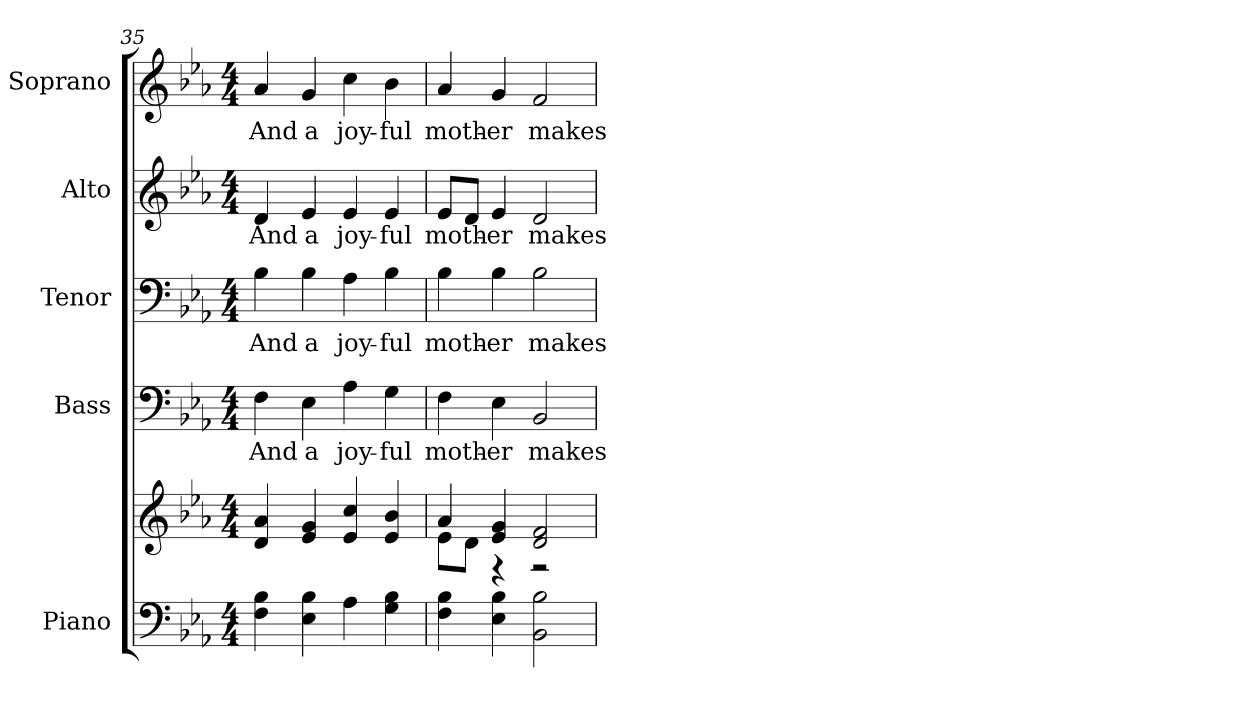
**kern	**kern	**kern	**text	**kern	**text	**kern	**text	**kern	**text
*part5	*part5	*part4	*part4	*part3	*part3	*part2	*part2	*part1	*part1
*staff6	*staff5	*staff4	*staff4	*staff3	*staff3	*staff2	*staff2	*staff1	*staff1
*I"Piano	*	*I"Bass	*	*I"Tenor	*	*I"Alto	*	*I"Soprano	*
*I'Pno.	*	*I'B.	*	*I'T.	*	*I'A.	*	*I'S.	*
*clefF4	*clefG2	*clefF4	*	*clefF4	*	*clefG2	*	*clefG2	*
*k[b-e-a-]	*k[b-e-a-]	*k[b-e-a-]	*	*k[b-e-a-]	*	*k[b-e-a-]	*	*k[b-e-a-]	*
*E-:	*E-:	*E-:	*	*E-:	*	*E-:	*	*E-:	*
*M4/4	*M4/4	*M4/4	*	*M4/4	*	*M4/4	*	*M4/4	*
=35	=35	=35	=35	=35	=35	=35	=35	=35	=35
!	!	!	!LO:LY:b:color=#000000	!	!	!	!	!	!
!	!	!	!	!	!LO:LY:b:color=#000000	!	!	!	!
!	!	!	!	!	!	!	!LO:LY:b:color=#000000	!	!
!	!	!	!	!	!	!	!	!	!LO:LY:b:color=#000000
4Fi\ 4B-i	4di/ 4a-i	4Fi\	And	4B-i\	And	4di/	And	4a-i/	And
!	!	!	!LO:LY:b:color=#000000	!	!	!	!	!	!
!	!	!	!	!	!LO:LY:b:color=#000000	!	!	!	!
!	!	!	!	!	!	!	!LO:LY:b:color=#000000	!	!
!	!	!	!	!	!	!	!	!	!LO:LY:b:color=#000000
4E-i\ 4B-i	4e-i/ 4gi	4E-i\	a	4B-i\	a	4e-i/	a	4gi/	a
!	!	!	!LO:LY:b:color=#000000	!	!	!	!	!	!
!	!	!	!	!	!LO:LY:b:color=#000000	!	!	!	!
!	!	!	!	!	!	!	!LO:LY:b:color=#000000	!	!
!	!	!	!	!	!	!	!	!	!LO:LY:b:color=#000000
4A-i\	4e-i/ 4cci	4A-i\	joy-	4A-i\	joy-	4e-i/	joy-	4cci\	joy-
!	!	!	!LO:LY:b:color=#000000	!	!	!	!	!	!
!	!	!	!	!	!LO:LY:b:color=#000000	!	!	!	!
!	!	!	!	!	!	!	!LO:LY:b:color=#000000	!	!
!	!	!	!	!	!	!	!	!	!LO:LY:b:color=#000000
4Gi\ 4B-i	4e-i/ 4b-i	4Gi\	-ful	4B-i\	-ful	4e-i/	-ful	4b-i\	-ful
=36	=36	=36	=36	=36	=36	=36	=36	=36	=36
*	*^	*	*	*	*	*	*	*	*
!	!	!	!	!LO:LY:b:color=#000000	!	!	!	!	!	!
!	!	!	!	!	!	!LO:LY:b:color=#000000	!	!	!	!
!	!	!	!	!	!	!	!	!LO:LY:b:color=#000000	!	!
!	!	!	!	!	!	!	!	!	!	!LO:LY:b:color=#000000
4Fi\ 4B-i	4a-i/	8e-i\L	4Fi\	moth-	4B-i\	moth-	8e-i/L	moth-	4a-i/	moth-
.	.	8di\J	.	.	.	.	8di/J	.	.	.
!	!	!	!	!LO:LY:b:color=#000000	!	!	!	!	!	!
!	!	!	!	!	!	!LO:LY:b:color=#000000	!	!	!	!
!	!	!	!	!	!	!	!	!LO:LY:b:color=#000000	!	!
!	!	!	!	!	!	!	!	!	!	!LO:LY:b:color=#000000
4E-i\ 4B-i	4e-i/ 4gi	4r	4E-i\	-er	4B-i\	-er	4e-i/	-er	4gi/	-er
!	!	!	!	!LO:LY:b:color=#000000	!	!	!	!	!	!
!	!	!	!	!	!	!LO:LY:b:color=#000000	!	!	!	!
!	!	!	!	!	!	!	!	!LO:LY:b:color=#000000	!	!
!	!	!	!	!	!	!	!	!	!	!LO:LY:b:color=#000000
2BB-i\ 2B-i	2di/ 2fi	2r	2BB-i/	makes	2B-i\	makes	2di/	makes	2fi/	makes
*	*v	*v	*	*	*	*	*	*	*	*
=	=	=	=	=	=	=	=	=	=
*-	*-	*-	*-	*-	*-	*-	*-	*-	*-
